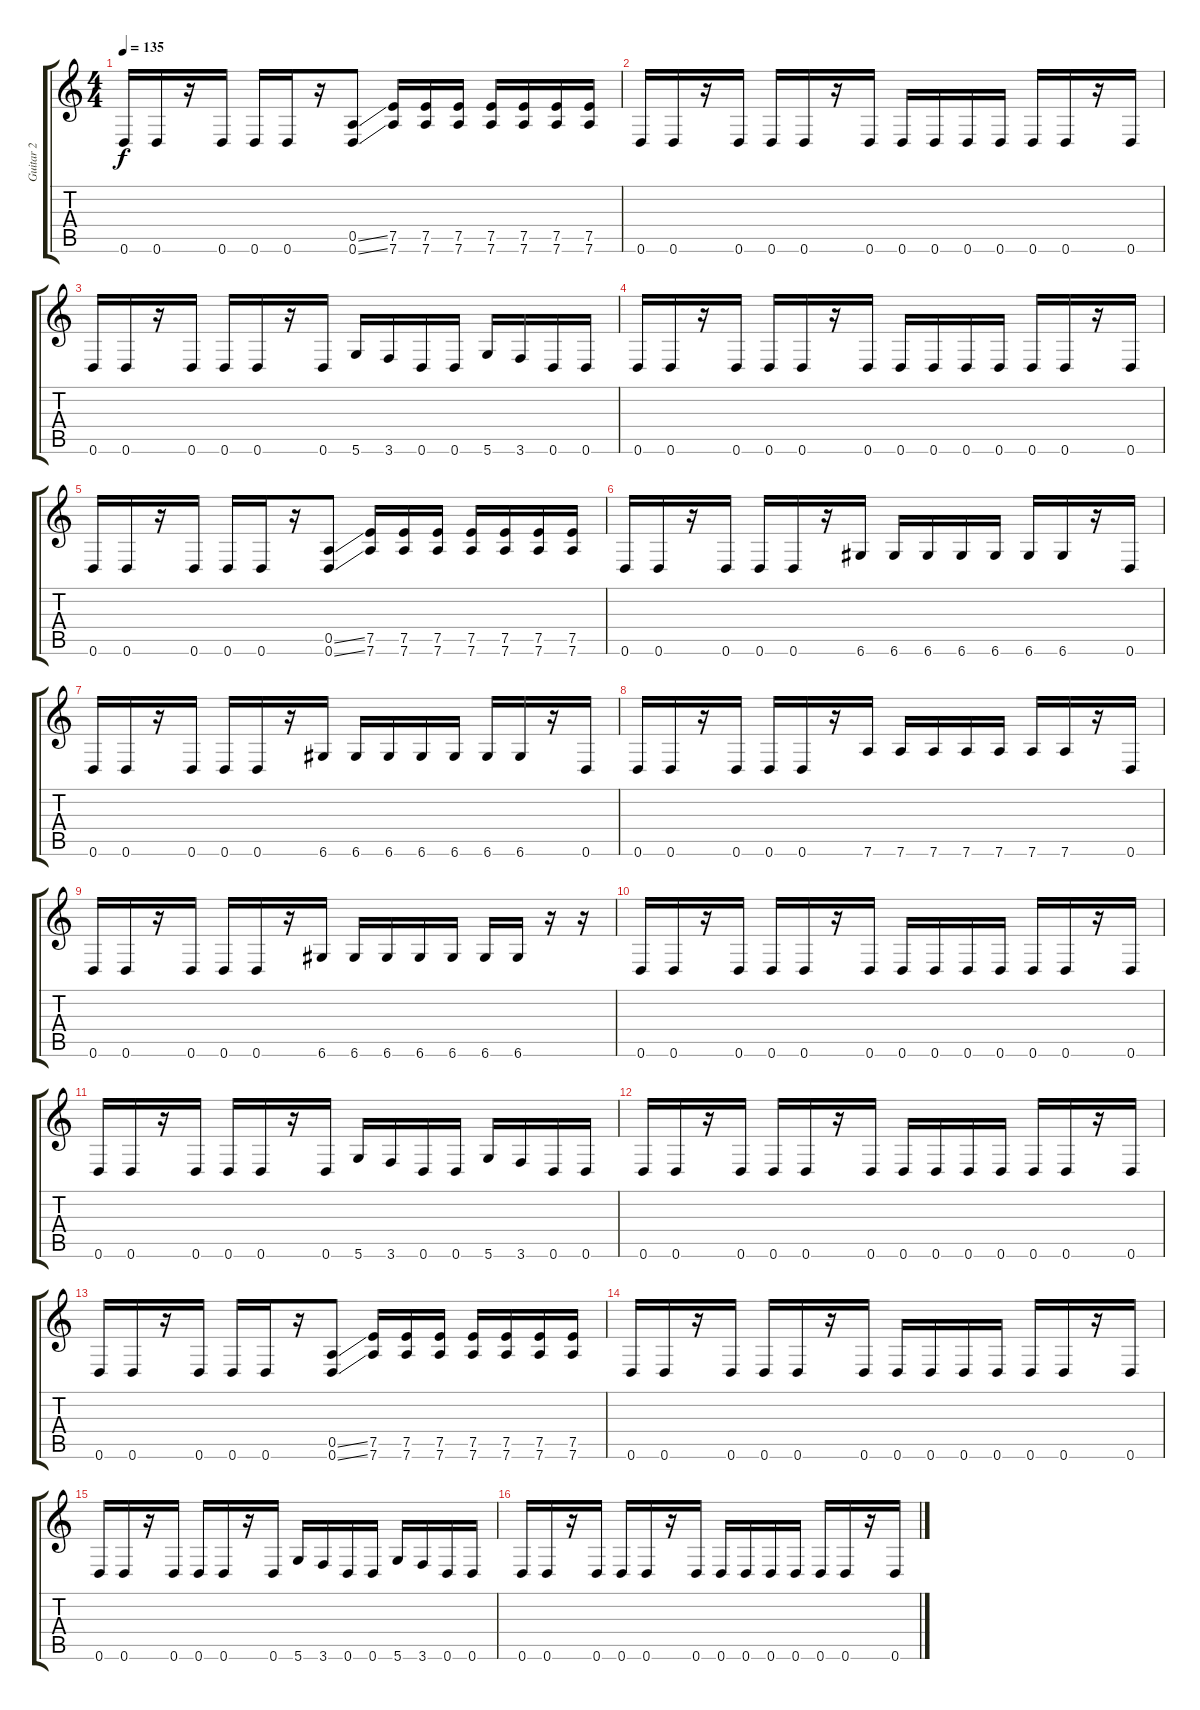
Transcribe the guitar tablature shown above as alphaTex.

\track ("Guitar 2" "Guitar 2") {instrument distortionguitar}
\staff {score tabs}
\tuning (E4 B3 G3 D3 A2 D2) {hide}
\ts (4 4)
\tempo 135
\clef g2
\ks c
0.6.16{dy f} 0.6.16 r.16 0.6.16 0.6.16 0.6.16 r.16 (0.5{ss} 0.6{ss}).8 (7.5 7.6).16 (7.5 7.6).16 (7.5 7.6).16 (7.5 7.6).16 (7.5 7.6).16 (7.5 7.6).16 (7.5 7.6).16 |
0.6.16 0.6.16 r.16 0.6.16 0.6.16 0.6.16 r.16 0.6.16 0.6.16 0.6.16 0.6.16 0.6.16 0.6.16 0.6.16 r.16 0.6.16 |
0.6.16 0.6.16 r.16 0.6.16 0.6.16 0.6.16 r.16 0.6.16 5.6.16 3.6.16 0.6.16 0.6.16 5.6.16 3.6.16 0.6.16 0.6.16 |
0.6.16 0.6.16 r.16 0.6.16 0.6.16 0.6.16 r.16 0.6.16 0.6.16 0.6.16 0.6.16 0.6.16 0.6.16 0.6.16 r.16 0.6.16 |
0.6.16 0.6.16 r.16 0.6.16 0.6.16 0.6.16 r.16 (0.5{ss} 0.6{ss}).8 (7.5 7.6).16 (7.5 7.6).16 (7.5 7.6).16 (7.5 7.6).16 (7.5 7.6).16 (7.5 7.6).16 (7.5 7.6).16 |
0.6.16 0.6.16 r.16 0.6.16 0.6.16 0.6.16 r.16 6.6.16 6.6.16 6.6.16 6.6.16 6.6.16 6.6.16 6.6.16 r.16 0.6.16 |
0.6.16 0.6.16 r.16 0.6.16 0.6.16 0.6.16 r.16 6.6.16 6.6.16 6.6.16 6.6.16 6.6.16 6.6.16 6.6.16 r.16 0.6.16 |
0.6.16 0.6.16 r.16 0.6.16 0.6.16 0.6.16 r.16 7.6.16 7.6.16 7.6.16 7.6.16 7.6.16 7.6.16 7.6.16 r.16 0.6.16 |
0.6.16 0.6.16 r.16 0.6.16 0.6.16 0.6.16 r.16 6.6.16 6.6.16 6.6.16 6.6.16 6.6.16 6.6.16 6.6.16 r.16 r.16 |
0.6.16 0.6.16 r.16 0.6.16 0.6.16 0.6.16 r.16 0.6.16 0.6.16 0.6.16 0.6.16 0.6.16 0.6.16 0.6.16 r.16 0.6.16 |
0.6.16 0.6.16 r.16 0.6.16 0.6.16 0.6.16 r.16 0.6.16 5.6.16 3.6.16 0.6.16 0.6.16 5.6.16 3.6.16 0.6.16 0.6.16 |
0.6.16 0.6.16 r.16 0.6.16 0.6.16 0.6.16 r.16 0.6.16 0.6.16 0.6.16 0.6.16 0.6.16 0.6.16 0.6.16 r.16 0.6.16 |
0.6.16 0.6.16 r.16 0.6.16 0.6.16 0.6.16 r.16 (0.5{ss} 0.6{ss}).8 (7.5 7.6).16 (7.5 7.6).16 (7.5 7.6).16 (7.5 7.6).16 (7.5 7.6).16 (7.5 7.6).16 (7.5 7.6).16 |
0.6.16 0.6.16 r.16 0.6.16 0.6.16 0.6.16 r.16 0.6.16 0.6.16 0.6.16 0.6.16 0.6.16 0.6.16 0.6.16 r.16 0.6.16 |
0.6.16 0.6.16 r.16 0.6.16 0.6.16 0.6.16 r.16 0.6.16 5.6.16 3.6.16 0.6.16 0.6.16 5.6.16 3.6.16 0.6.16 0.6.16 |
0.6.16 0.6.16 r.16 0.6.16 0.6.16 0.6.16 r.16 0.6.16 0.6.16 0.6.16 0.6.16 0.6.16 0.6.16 0.6.16 r.16 0.6.16
